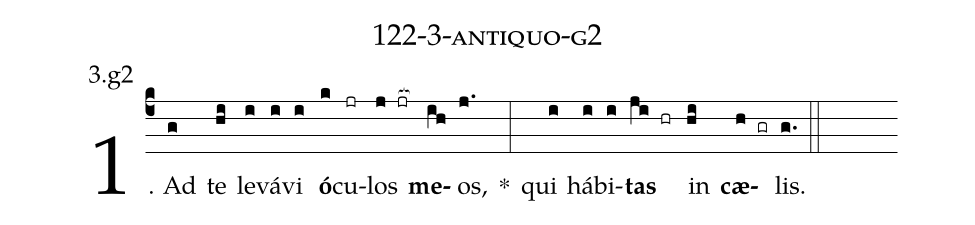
name: 122-3-antiquo-g2;
annotation: 3.g2;
%%
(c4)1. Ad(g) te(hi) le(i)vá(i)vi(i) <b>ó</b>(k)cu(jr)los(j jr[ocb:1{]) <b>me</b>(ih[ocb:0}])os,(j.) *(:) qui(i) há(i)bi(i)<b>tas</b>(ji hr) in(hi) <b>cæ</b>(h gr)lis.(g.) (::)
